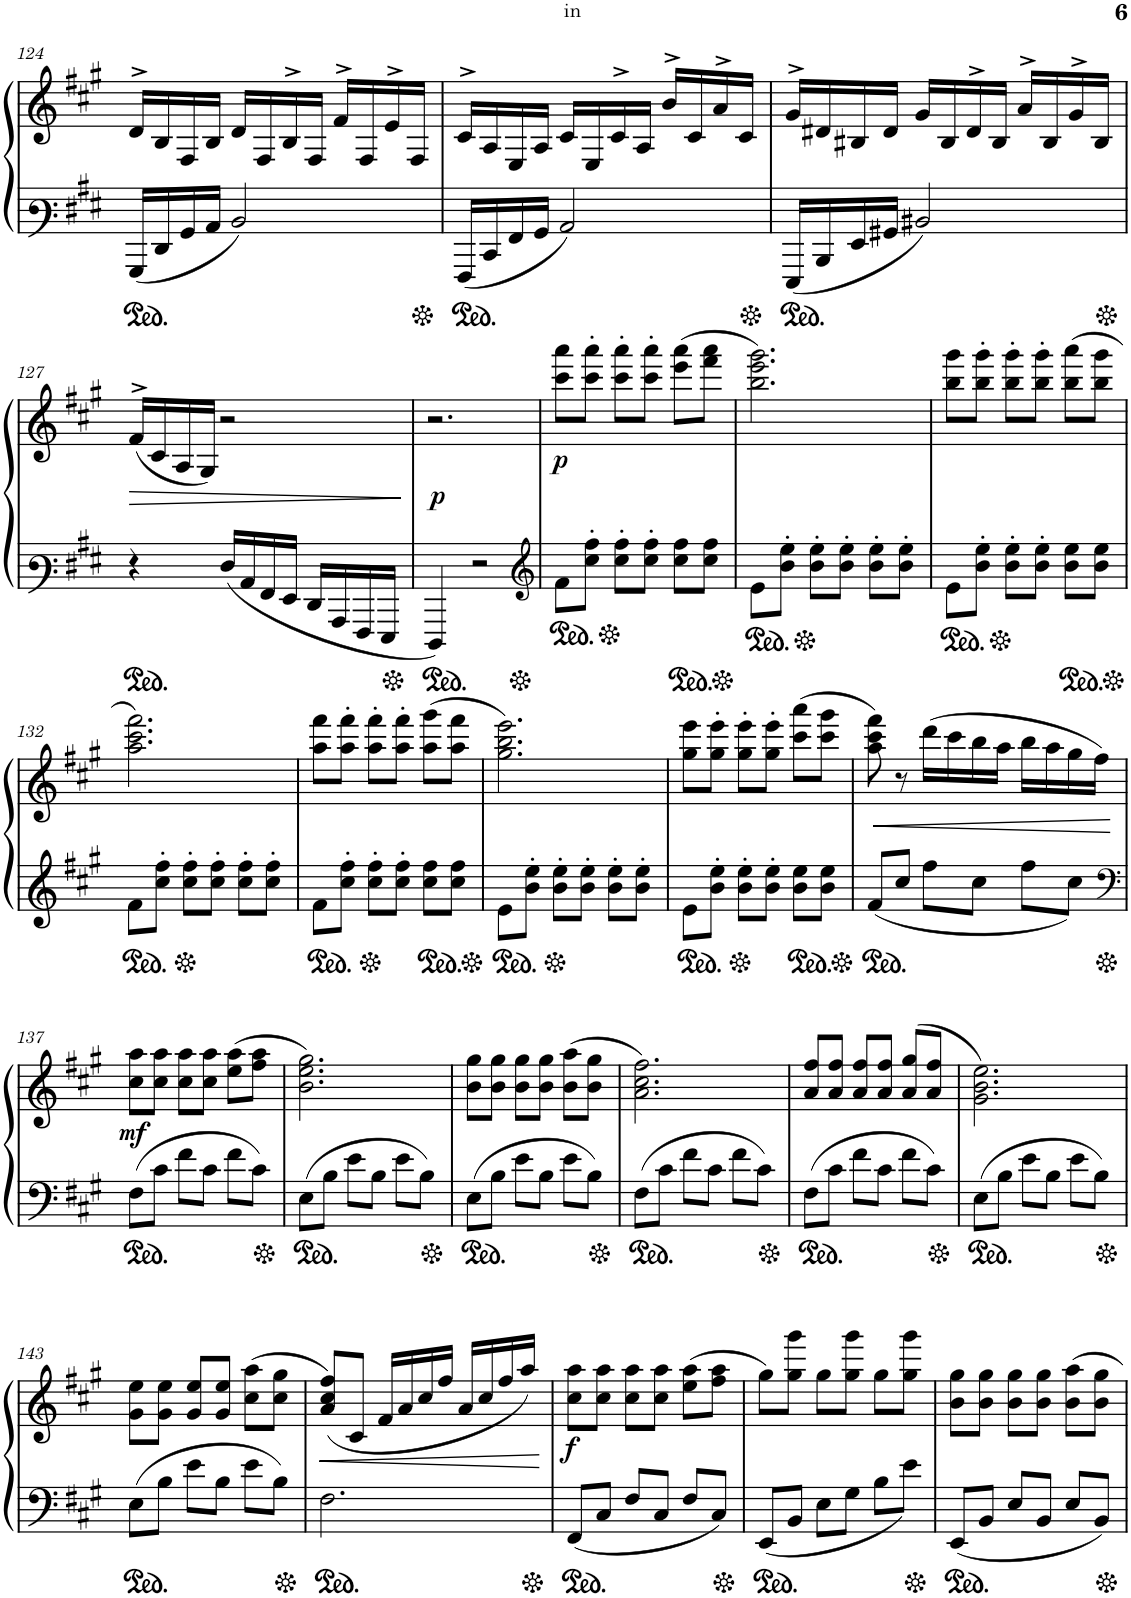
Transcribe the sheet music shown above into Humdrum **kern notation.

**kern	**kern	**dynam
*part1	*part1	*part1
*staff2	*staff1	*staff1/2
*I"Piano	*	*
!!LO:PB:g=z
*clefF3	*clefG2	*
*k[f#c#g#]	*k[f#c#g#]	*
*M3/4	*M3/4	*
=124	=124	=124
16BBB/LL	16d^>/LL	.
16FF#/	16B/	.
16BB/	16F#/	.
16C#/JJ	16B/JJ	.
2D/	16d/LL	.
.	16F#/	.
.	16B^>/	.
.	16F#/JJ	.
.	16f#^>/LL	.
.	16F#/	.
.	16e^>/	.
.	16F#/JJ	.
=125	=125	=125
16AAA/LL	16c#^>/LL	.
16EE/	16A/	.
16AA/	16E/	.
16BB/JJ	16A/JJ	.
2C#/	16c#/LL	.
.	16E/	.
.	16c#^>/	.
.	16A/JJ	.
.	16b^>/LL	.
.	16c#/	.
.	16a^>/	.
.	16c#/JJ	.
=126	=126	=126
16GGG#/LL	16g#^>/LL	.
16DD/	16d#X/	.
16GG#/	16B#X/	.
16BB#X/JJ	16d#/JJ	.
2D#X/	16g#/LL	.
.	16B#/	.
.	16d#^>/	.
.	16B#/JJ	.
.	16a^>/LL	.
.	16B#/	.
.	16g#^>/	.
.	16B#/JJ	.
!!LO:LB:g=z
=127	=127	=127
4r	(16f#^>/LL	.
.	16c#/	.
.	16A/	.
.	16G#/JJ)	.
!	!	!LO:HP:b=2
16F#/LL	2r	>
16C#/	.	.
16AA/	.	.
16GG#/JJ	.	.
16FF#/LL	.	.
16CC#/	.	.
16AAA/	.	.
16GGG#/JJ	.	.
=128	=128	=128
!	!	!LO:DY:a=2
4FFF#/	2.r	p
2r	.	.
=129	=129	=129
*clefG2	*	*
!	!	!LO:DY:b
8f#\L	8ccc#\ 8aaa\L	p
8cc#\' 8ff#\'J	8ccc#\' 8aaa\'J	.
8cc#\' 8ff#\'L	8ccc#\' 8aaa\'L	.
8cc#\' 8ff#\'J	8ccc#\' 8aaa\'J	.
8cc#\ 8ff#\L	(8eee\ 8aaa\L	.
8cc#\ 8ff#\J	8fff#\ 8aaa\J	.
=130	=130	=130
8e\L	2.bb\ 2.eee\ 2.ggg#\)	.
8b\' 8ee\'J	.	.
8b\' 8ee\'L	.	.
8b\' 8ee\'J	.	.
8b\' 8ee\'L	.	.
8b\' 8ee\'J	.	.
=131	=131	=131
8e\L	8bb\ 8ggg#\L	.
8b\' 8ee\'J	8bb\' 8ggg#\'J	.
8b\' 8ee\'L	8bb\' 8ggg#\'L	.
8b\' 8ee\'J	8bb\' 8ggg#\'J	.
8b\ 8ee\L	(8bb\ 8aaa\L	.
8b\ 8ee\J	8bb\ 8ggg#\J	.
!!LO:LB:g=z
=132	=132	=132
8f#\L	2.aa\ 2.ccc#\ 2.fff#\)	.
8cc#\' 8ff#\'J	.	.
8cc#\' 8ff#\'L	.	.
8cc#\' 8ff#\'J	.	.
8cc#\' 8ff#\'L	.	.
8cc#\' 8ff#\'J	.	.
=133	=133	=133
8f#\L	8aa\ 8fff#\L	.
8cc#\' 8ff#\'J	8aa\' 8fff#\'J	.
8cc#\' 8ff#\'L	8aa\' 8fff#\'L	.
8cc#\' 8ff#\'J	8aa\' 8fff#\'J	.
8cc#\ 8ff#\L	(8aa\ 8ggg#\L	.
8cc#\ 8ff#\J	8aa\ 8fff#\J	.
=134	=134	=134
8e\L	2.gg#\ 2.bb\ 2.eee\)	.
8b\' 8ee\'J	.	.
8b\' 8ee\'L	.	.
8b\' 8ee\'J	.	.
8b\' 8ee\'L	.	.
8b\' 8ee\'J	.	.
=135	=135	=135
8e\L	8gg#\ 8eee\L	.
8b\' 8ee\'J	8gg#\' 8eee\'J	.
8b\' 8ee\'L	8gg#\' 8eee\'L	.
8b\' 8ee\'J	8gg#\' 8eee\'J	.
8b\ 8ee\L	(8ccc#\ 8aaa\L	.
8b\ 8ee\J	8ccc#\ 8ggg#\J	.
=136	=136	=136
!	!	!LO:HP:b
8f#/L	8aa\ 8ccc#\ 8fff#\)	<
8cc#/J	8r	.
8ff#\L	(>16ddd\LL	.
.	16ccc#\	.
8cc#\J	16bb\	.
.	16aa\JJ	.
8ff#\L	16bb\LL	.
.	16aa\	.
8cc#\J	16gg#\	.
.	16ff#\JJ)	]
!!LO:LB:g=z
=137	=137	=137
*clefF4	*	*
!	!	!LO:DY:a=2
8F#\L	8cc#\ 8aa\L	mf
8c#\J	8cc#\ 8aa\J	.
8f#\L	8cc#\ 8aa\L	.
8c#\J	8cc#\ 8aa\J	.
8f#\L	(8ee\ 8aa\L	.
8c#\J	8ff#\ 8aa\J	.
=138	=138	=138
8E\L	2.b\ 2.ee\ 2.gg#\)	.
8B\J	.	.
8e\L	.	.
8B\J	.	.
8e\L	.	.
8B\J	.	.
=139	=139	=139
8E\L	8b\ 8gg#\L	.
8B\J	8b\ 8gg#\J	.
8e\L	8b\ 8gg#\L	.
8B\J	8b\ 8gg#\J	.
8e\L	(8b\ 8aa\L	.
8B\J	8b\ 8gg#\J	.
=140	=140	=140
8F#\L	2.a\ 2.cc#\ 2.ff#\)	.
8c#\J	.	.
8f#\L	.	.
8c#\J	.	.
8f#\L	.	.
8c#\J	.	.
=141	=141	=141
8F#\L	8a/ 8ff#/L	.
8c#\J	8a/ 8ff#/J	.
8f#\L	8a/ 8ff#/L	.
8c#\J	8a/ 8ff#/J	.
8f#\L	(8a/ 8gg#/L	.
8c#\J	8a/ 8ff#/J	.
=142	=142	=142
8E\L	2.g#\ 2.b\ 2.ee\)	.
8B\J	.	.
8e\L	.	.
8B\J	.	.
8e\L	.	.
8B\J	.	.
!!LO:LB:g=z
=143	=143	=143
8E\L	8g#\ 8ee\L	.
8B\J	8g#\ 8ee\J	.
8e\L	8g#/ 8ee/L	.
8B\J	8g#/ 8ee/J	.
8e\L	(8cc#\ 8aa\L	.
8B\J	8cc#\ 8gg#\J	.
=144	=144	=144
2.F#\	(8a/ 8cc#/ 8ff#/L)	.
.	8c#/J	.
.	16f#/LL	.
.	16a/	.
.	16cc#/	.
.	16ff#/JJ	.
.	16a/LL	.
.	16cc#/	.
.	16ff#/	.
.	16aa/JJ)	.
.	.	[
=145	=145	=145
!	!	!LO:DY:b
8FF#/L	8cc#\ 8aa\L	f
8C#/J	8cc#\ 8aa\J	.
8F#/L	8cc#\ 8aa\L	.
8C#/J	8cc#\ 8aa\J	.
8F#/L	(8ee\ 8aa\L	.
8C#/J	8ff#\ 8aa\J	.
=146	=146	=146
8EE/L	8gg#\L)	.
8BB/J	8gg#\ 8ggg#\J	.
8E\L	8gg#\L	.
8G#\J	8gg#\ 8ggg#\J	.
8B\L	8gg#\L	.
8e\J	8gg#\ 8ggg#\J	.
=147	=147	=147
8EE/L	8b\ 8gg#\L	.
8BB/J	8b\ 8gg#\J	.
8E/L	8b\ 8gg#\L	.
8BB/J	8b\ 8gg#\J	.
8E/L	8b\ 8aa\L	.
8BB/J	8b\ 8gg#\J	.
=	=	=
*-	*-	*-
